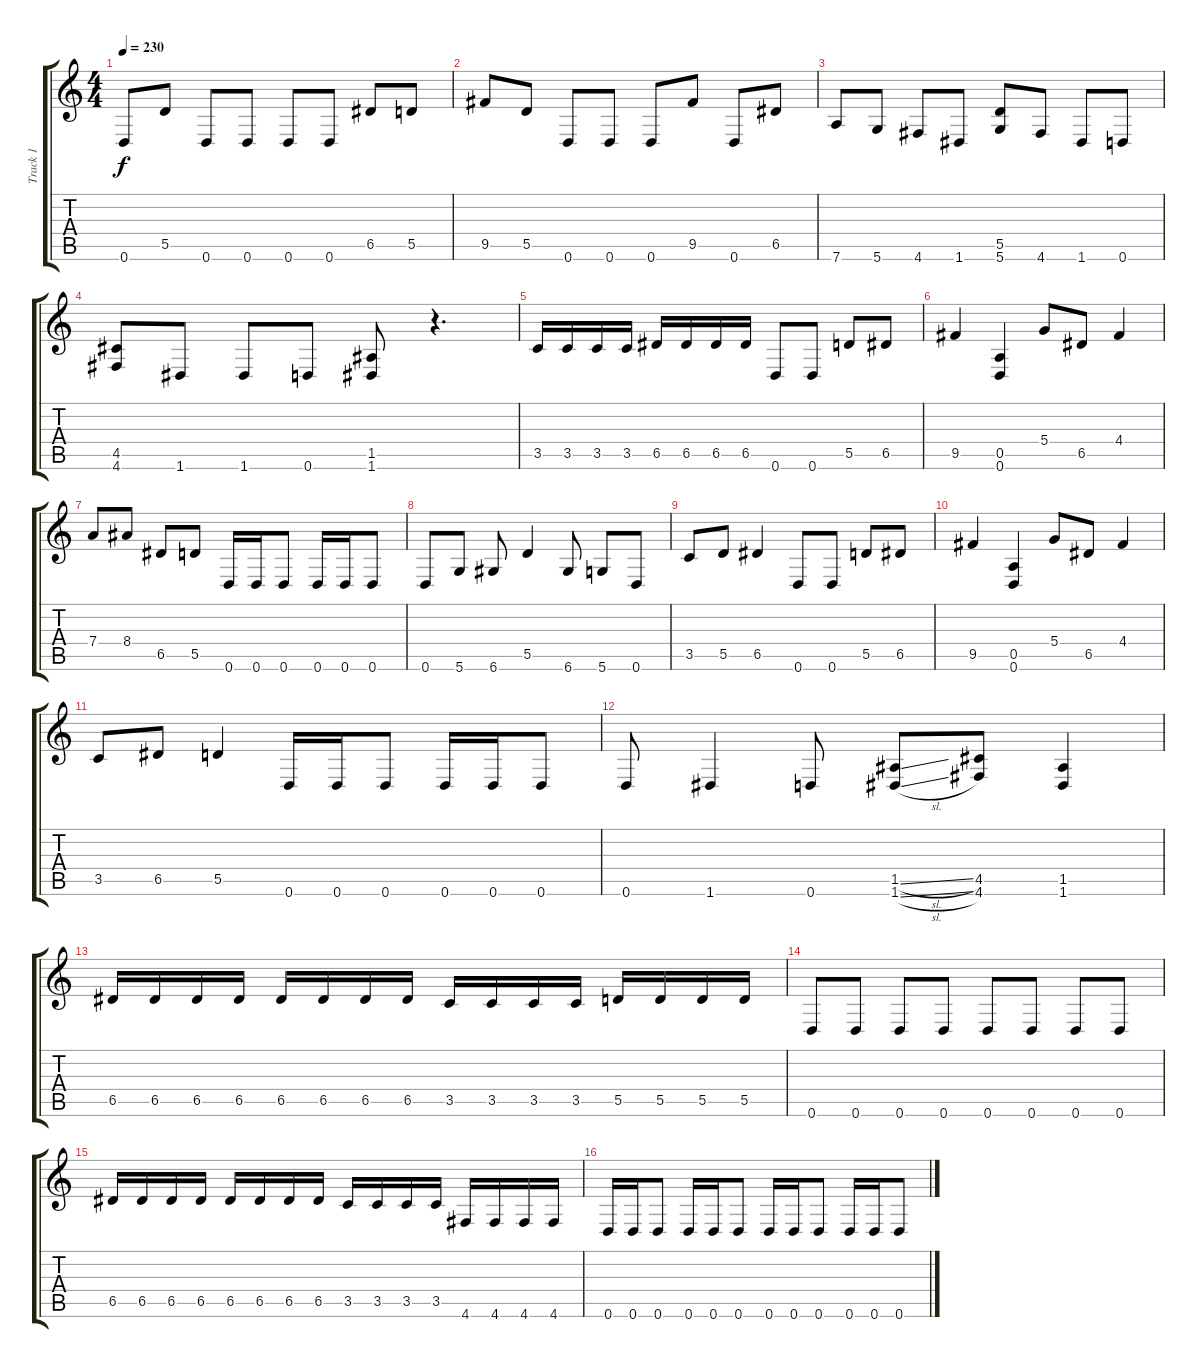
\track ("Track 1" "Track 1") {instrument overdrivenguitar}
\staff {score tabs}
\tuning (E4 B3 G3 D3 A2 D2) {hide}
\ts (4 4)
\tempo 230
\clef g2
\ks c
0.6.8{dy f} 5.5.8 0.6.8 0.6.8 0.6.8 0.6.8 6.5.8 5.5.8 |
9.5.8 5.5.8 0.6.8 0.6.8 0.6.8 9.5.8 0.6.8 6.5.8 |
7.6.8 5.6.8 4.6.8 1.6.8 (5.5 5.6).8 4.6.8 1.6.8 0.6.8 |
(4.5 4.6).8 1.6.8 1.6.8 0.6.8 (1.5 1.6).8 r.4{d} |
3.5.16 3.5.16 3.5.16 3.5.16 6.5.16 6.5.16 6.5.16 6.5.16 0.6.8 0.6.8 5.5.8 6.5.8 |
9.5.4 (0.5 0.6).4 5.4.8 6.5.8 4.4.4 |
7.4.8 8.4.8 6.5.8 5.5.8 0.6.16 0.6.16 0.6.8 0.6.16 0.6.16 0.6.8 |
0.6.8 5.6.8 6.6.8 5.5.4 6.6.8 5.6.8 0.6.8 |
3.5.8 5.5.8 6.5.4 0.6.8 0.6.8 5.5.8 6.5.8 |
9.5.4 (0.5 0.6).4 5.4.8 6.5.8 4.4.4 |
3.5.8 6.5.8 5.5.4 0.6.16 0.6.16 0.6.8 0.6.16 0.6.16 0.6.8 |
0.6.8 1.6.4 0.6.8 (1.5{sl} 1.6{sl}).8 (4.5 4.6).8 (1.5 1.6).4 |
6.5.16 6.5.16 6.5.16 6.5.16 6.5.16 6.5.16 6.5.16 6.5.16 3.5.16 3.5.16 3.5.16 3.5.16 5.5.16 5.5.16 5.5.16 5.5.16 |
0.6.8 0.6.8 0.6.8 0.6.8 0.6.8 0.6.8 0.6.8 0.6.8 |
6.5.16 6.5.16 6.5.16 6.5.16 6.5.16 6.5.16 6.5.16 6.5.16 3.5.16 3.5.16 3.5.16 3.5.16 4.6.16 4.6.16 4.6.16 4.6.16 |
0.6.16 0.6.16 0.6.8 0.6.16 0.6.16 0.6.8 0.6.16 0.6.16 0.6.8 0.6.16 0.6.16 0.6.8
